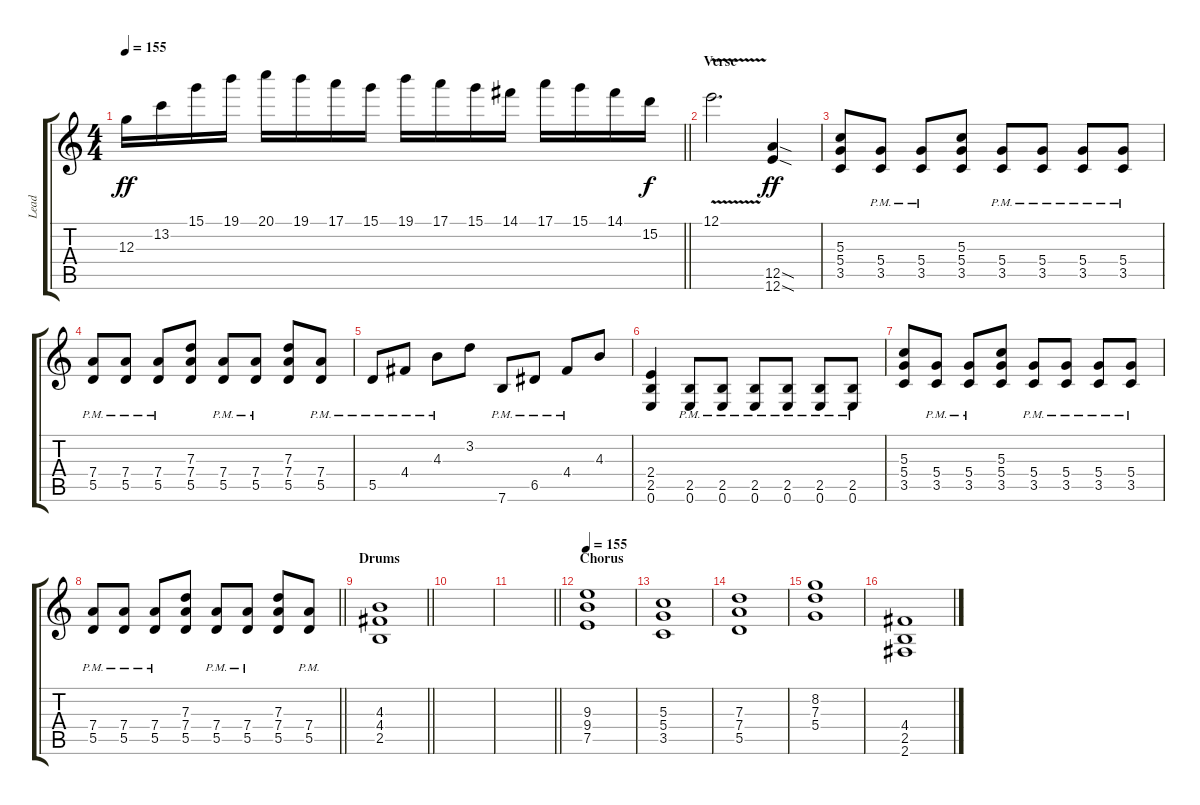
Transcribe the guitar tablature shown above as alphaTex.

\track ("Lead" "Lead") {solo instrument distortionguitar}
\staff {score tabs}
\tuning (E4 B3 G3 D3 A2 E2) {hide}
\ts (4 4)
\tempo 155
\clef g2
\barLineRight lightlight
\ks c
12.3.16{dy ff} 13.2.16 15.1.16 19.1.16 20.1.16 19.1.16 17.1.16 15.1.16 19.1.16 17.1.16 15.1.16 14.1.16 17.1.16 15.1.16 14.1.16 15.2.16{dy f} |
\section ("" "Verse")
12.1{v}.2{d} (12.5{sod} 12.6{sod}).4{dy ff} |
(5.3 5.4 3.5).8 (5.4{pm} 3.5{pm}).8 (5.4{pm} 3.5{pm}).8 (5.3 5.4 3.5).8 (5.4{pm} 3.5{pm}).8 (5.4{pm} 3.5{pm}).8 (5.4{pm} 3.5{pm}).8 (5.4{pm} 3.5{pm}).8 |
(7.4{pm} 5.5{pm}).8 (7.4{pm} 5.5{pm}).8 (7.4{pm} 5.5{pm}).8 (7.3 7.4 5.5).8 (7.4{pm} 5.5{pm}).8 (7.4{pm} 5.5{pm}).8 (7.3 7.4 5.5).8 (7.4{pm} 5.5{pm}).8 |
5.5{pm}.8 4.4{pm}.8 4.3{pm}.8 3.2.8 7.6{pm}.8 6.5{pm}.8 4.4{pm}.8 4.3.8 |
(2.4 2.5 0.6).4 (2.5{pm} 0.6{pm}).8 (2.5{pm} 0.6{pm}).8 (2.5{pm} 0.6{pm}).8 (2.5{pm} 0.6{pm}).8 (2.5{pm} 0.6{pm}).8 (2.5{pm} 0.6{pm}).8 |
(5.3 5.4 3.5).8 (5.4{pm} 3.5{pm}).8 (5.4{pm} 3.5{pm}).8 (5.3 5.4 3.5).8 (5.4{pm} 3.5{pm}).8 (5.4{pm} 3.5{pm}).8 (5.4{pm} 3.5{pm}).8 (5.4{pm} 3.5{pm}).8 |
\barLineRight lightlight
(7.4{pm} 5.5{pm}).8 (7.4{pm} 5.5{pm}).8 (7.4{pm} 5.5{pm}).8 (7.3 7.4 5.5).8 (7.4{pm} 5.5{pm}).8 (7.4{pm} 5.5{pm}).8 (7.3 7.4 5.5).8 (7.4 5.5{pm}).8 |
\section ("" "Drums ")
\barLineRight lightlight
(4.3 4.4 2.5).1 |
|
\barLineRight lightlight
|
\section ("" "Chorus")
\tempo 155
(9.3 9.4 7.5).1 |
(5.3 5.4 3.5).1 |
(7.3 7.4 5.5).1 |
(8.2 7.3 5.4).1 |
(4.4 2.5 2.6).1
